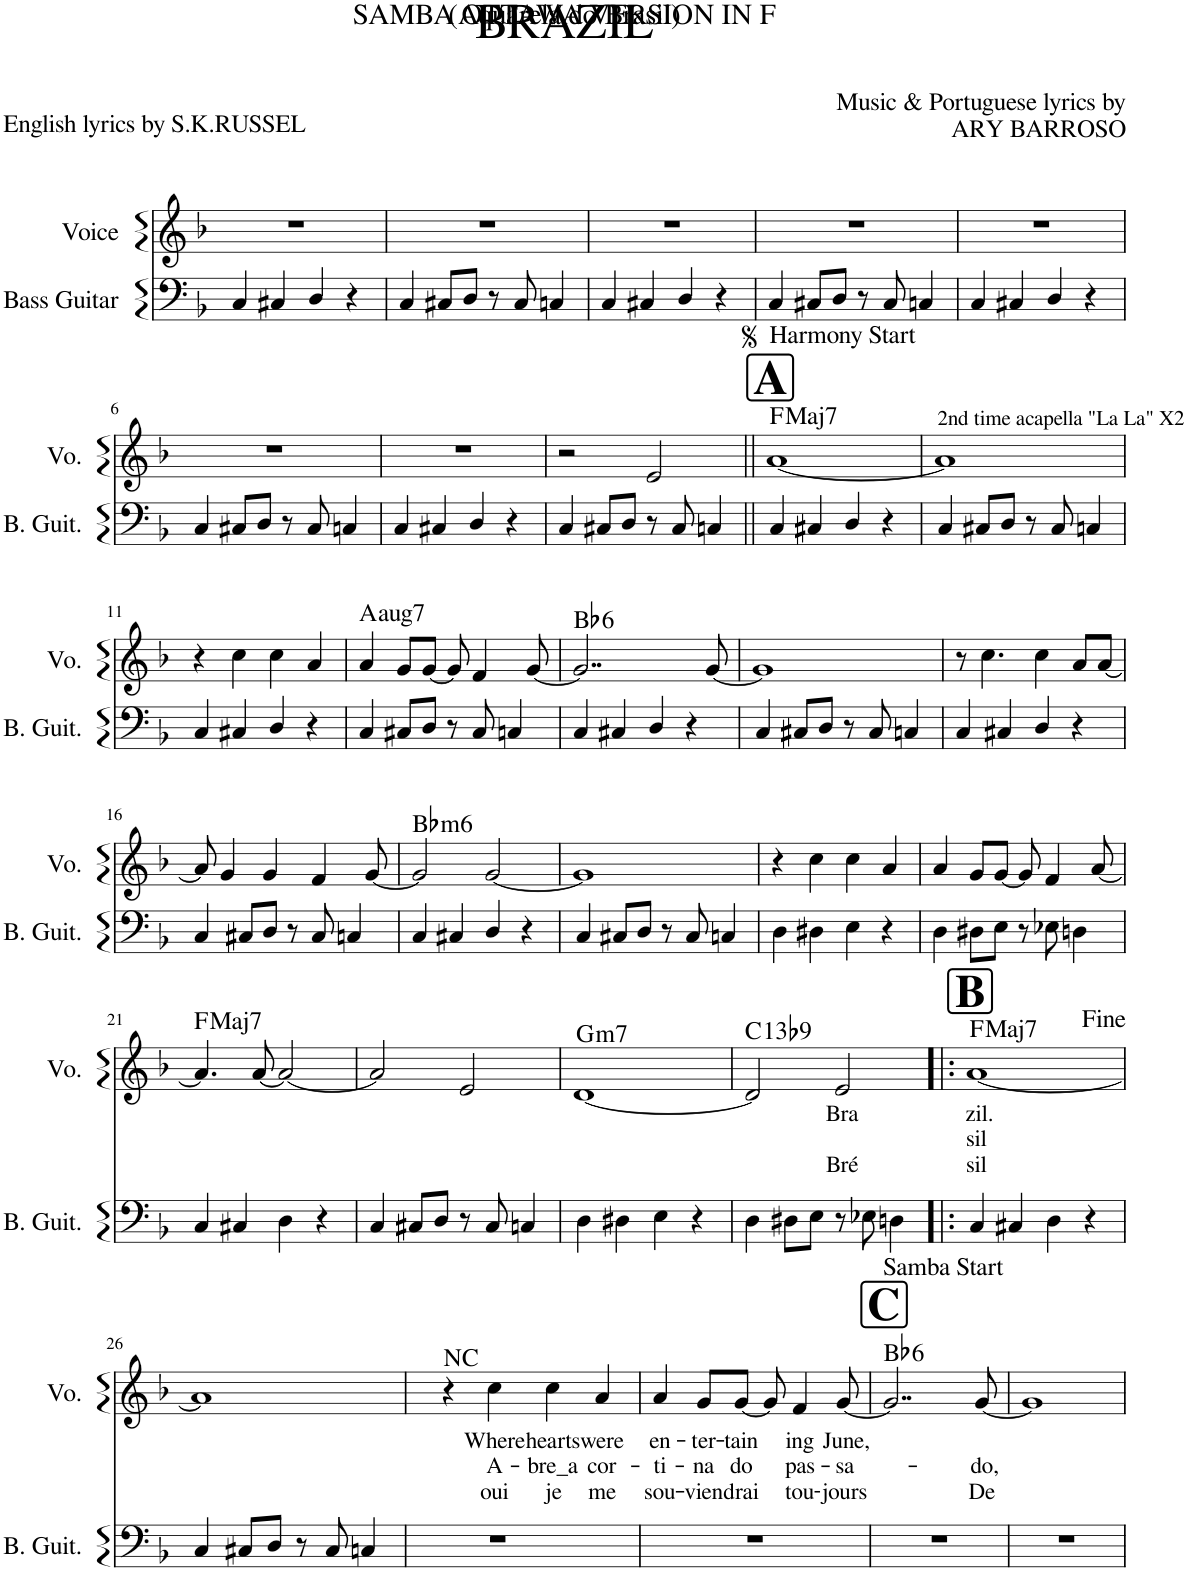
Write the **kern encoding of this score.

**kern	**kern	**text	**text	**text	**harte
*part2	*part1	*part1	*part1	*part1	*part1
*staff2	*staff1	*staff1	*staff1	*staff1	*
*I"Bass Guitar	*I"Voice	*	*	*	*
*I'B. Guit.	*I'Vo.	*	*	*	*
*clefF4	*clefG2	*	*	*	*
*Trd7c12	*	*	*	*	*
*k[b-]	*k[b-]	*	*	*	*
=1	=1	=1	=1	=1	=1
4C/	1r	.	.	.	.
4C#X/	.	.	.	.	.
4D\	.	.	.	.	.
4r	.	.	.	.	.
=2	=2	=2	=2	=2	=2
4C/	1r	.	.	.	.
8C#X/L	.	.	.	.	.
8D/J	.	.	.	.	.
8r	.	.	.	.	.
8C#/	.	.	.	.	.
4Cn/	.	.	.	.	.
=3	=3	=3	=3	=3	=3
4C/	1r	.	.	.	.
4C#X/	.	.	.	.	.
4D\	.	.	.	.	.
4r	.	.	.	.	.
=4	=4	=4	=4	=4	=4
4C/	1r	.	.	.	.
8C#X/L	.	.	.	.	.
8D/J	.	.	.	.	.
8r	.	.	.	.	.
8C#/	.	.	.	.	.
4Cn/	.	.	.	.	.
=5	=5	=5	=5	=5	=5
4C/	1r	.	.	.	.
4C#X/	.	.	.	.	.
4D\	.	.	.	.	.
4r	.	.	.	.	.
!!LO:LB:g=z
=6	=6	=6	=6	=6	=6
4C/	1r	.	.	.	.
8C#X/L	.	.	.	.	.
8D/J	.	.	.	.	.
8r	.	.	.	.	.
8C#/	.	.	.	.	.
4Cn/	.	.	.	.	.
=7	=7	=7	=7	=7	=7
4C/	1r	.	.	.	.
4C#X/	.	.	.	.	.
4D\	.	.	.	.	.
4r	.	.	.	.	.
=8	=8	=8	=8	=8	=8
4C/	2r	.	.	.	.
8C#X/L	.	.	.	.	.
8D/J	.	.	.	.	.
8r	2e/	.	.	.	.
8C#/	.	.	.	.	.
4Cn/	.	.	.	.	.
=9||	=9||	=9||	=9||	=9||	=9||
!	!LO:TX:a:B:t=A	!	!	!	!
!	!LO:TX:a:t=Harmony Start	!	!	!	!LO:H:kt=Maj7
4C/	[1a	.	.	.	F:maj7
4C#X/	.	.	.	.	.
4D\	.	.	.	.	.
4r	.	.	.	.	.
=10	=10	=10	=10	=10	=10
!	!LO:TX:a:t=2nd time acapella "La La" X2	!	!	!	!
4C/	1a]	.	.	.	.
8C#X/L	.	.	.	.	.
8D/J	.	.	.	.	.
8r	.	.	.	.	.
8C#/	.	.	.	.	.
4Cn/	.	.	.	.	.
!!LO:LB:g=z
=11	=11	=11	=11	=11	=11
4C/	4r	.	.	.	.
4C#X/	4cc\	.	.	.	.
4D\	4cc\	.	.	.	.
4r	4a/	.	.	.	.
=12	=12	=12	=12	=12	=12
!	!	!	!	!	!LO:H:kt=aug7
4C/	4a/	.	.	.	A:aug(b7)
8C#X/L	8g/L	.	.	.	.
8D/J	[8g/J	.	.	.	.
8r	8g/]	.	.	.	.
8C#/	4f/	.	.	.	.
4Cn/	.	.	.	.	.
.	[8g/	.	.	.	.
=13	=13	=13	=13	=13	=13
!	!	!	!	!	!LO:H:kt=6
4C/	2..g/]	.	.	.	Bb:maj6
4C#X/	.	.	.	.	.
4D\	.	.	.	.	.
4r	.	.	.	.	.
.	[8g/	.	.	.	.
=14	=14	=14	=14	=14	=14
4C/	1g]	.	.	.	.
8C#X/L	.	.	.	.	.
8D/J	.	.	.	.	.
8r	.	.	.	.	.
8C#/	.	.	.	.	.
4Cn/	.	.	.	.	.
=15	=15	=15	=15	=15	=15
4C/	8r	.	.	.	.
.	4.cc\	.	.	.	.
4C#X/	.	.	.	.	.
4D\	4cc\	.	.	.	.
4r	8a/L	.	.	.	.
.	[8a/J	.	.	.	.
!!LO:LB:g=z
=16	=16	=16	=16	=16	=16
4C/	8a/]	.	.	.	.
.	4g/	.	.	.	.
8C#X/L	.	.	.	.	.
8D/J	4g/	.	.	.	.
8r	.	.	.	.	.
8C#/	4f/	.	.	.	.
4Cn/	.	.	.	.	.
.	[8g/	.	.	.	.
=17	=17	=17	=17	=17	=17
!	!	!	!	!	!LO:H:kt=m6
4C/	2g/]	.	.	.	Bb:min6
4C#X/	.	.	.	.	.
4D\	[2g/	.	.	.	.
4r	.	.	.	.	.
=18	=18	=18	=18	=18	=18
4C/	1g]	.	.	.	.
8C#X/L	.	.	.	.	.
8D/J	.	.	.	.	.
8r	.	.	.	.	.
8C#/	.	.	.	.	.
4Cn/	.	.	.	.	.
=19	=19	=19	=19	=19	=19
4D\	4r	.	.	.	.
4D#X\	4cc\	.	.	.	.
4E\	4cc\	.	.	.	.
4r	4a/	.	.	.	.
=20	=20	=20	=20	=20	=20
4D\	4a/	.	.	.	.
8D#X\L	8g/L	.	.	.	.
8E\J	[8g/J	.	.	.	.
8r	8g/]	.	.	.	.
8E-X\	4f/	.	.	.	.
4Dn\	.	.	.	.	.
.	[8a/	.	.	.	.
!!LO:LB:g=z
=21	=21	=21	=21	=21	=21
!	!	!	!	!	!LO:H:kt=Maj7
4C/	4.a/]	.	.	.	F:maj7
4C#X/	.	.	.	.	.
.	[8a/	.	.	.	.
4D\	2a/_	.	.	.	.
4r	.	.	.	.	.
=22	=22	=22	=22	=22	=22
4C/	2a/]	.	.	.	.
8C#X/L	.	.	.	.	.
8D/J	.	.	.	.	.
8r	2e/	.	.	.	.
8C#/	.	.	.	.	.
4Cn/	.	.	.	.	.
=23	=23	=23	=23	=23	=23
!	!	!	!	!	!LO:H:kt=m7
4D\	[1d	.	.	.	G:min7
4D#X\	.	.	.	.	.
4E\	.	.	.	.	.
4r	.	.	.	.	.
=24	=24	=24	=24	=24	=24
!	!	!	!	!	!LO:H:kt=13
4D\	2dn/]	.	.	.	C:(3,5,b7,b9,11,13)
8D#X\L	.	.	.	.	.
8E\J	.	.	.	.	.
!	!	!LO:LY:b	!	!LO:LY:b	!
8r	2e/	Bra	.	Bré	.
8E-X\	.	.	.	.	.
4Dn\	.	.	.	.	.
=25!|:	=25!|:	=25!|:	=25!|:	=25!|:	=25!|:
!	!LO:TX:a:B:t=B	!	!	!	!
!	!	!LO:LY:b	!LO:LY:b	!LO:LY:b	!LO:H:kt=Maj7
4C/	[1a	-zil.	-sil	-sil	F:maj7
4C#X/	.	.	.	.	.
4D\	.	.	.	.	.
4r	.	.	.	.	.
!!LO:LB:g=z
=26	=26	=26	=26	=26	=26
4C/	1a]	.	.	.	.
8C#X/L	.	.	.	.	.
8D/J	.	.	.	.	.
8r	.	.	.	.	.
8C#/	.	.	.	.	.
4Cn/	.	.	.	.	.
=27	=27	=27	=27	=27	=27
!	!	!	!	!	!LO:H:kt=NC
1r	4r	.	.	.	N
!	!	!LO:LY:b	!LO:LY:b	!LO:LY:b	!
.	4cc\	Where	A-	oui	.
!	!	!LO:LY:b	!LO:LY:b	!LO:LY:b	!
.	4cc\	hearts	-bre_a	je	.
!	!	!LO:LY:b	!LO:LY:b	!LO:LY:b	!
.	4a/	were	cor-	me	.
=28	=28	=28	=28	=28	=28
!	!	!LO:LY:b	!LO:LY:b	!LO:LY:b	!
1r	4a/	en-	-ti-	sou-	.
!	!	!LO:LY:b	!LO:LY:b	!LO:LY:b	!
.	8g/L	-ter-	-na	-vien-	.
!	!	!LO:LY:b	!LO:LY:b	!LO:LY:b	!
.	[8g/J	-tain	do	-drai	.
.	8g/]	.	.	.	.
!	!	!LO:LY:b	!LO:LY:b	!LO:LY:b	!
.	4f/	ing	pas-	tou-	.
!	!	!LO:LY:b	!LO:LY:b	!LO:LY:b	!
.	[8g/	June,	-sa-	-jours	.
=29	=29	=29	=29	=29	=29
!	!LO:TX:a:B:t=C	!	!	!	!
!	!LO:TX:a:t=Samba Start	!	!	!	!LO:H:kt=6
1r	2..g/]	.	.	.	Bb:maj6
!	!	!	!LO:LY:b	!LO:LY:b	!
.	[8g/	.	do,	-De	.
=30	=30	=30	=30	=30	=30
1r	1g]	.	.	.	.
=	=	=	=	=	=
*-	*-	*-	*-	*-	*-
